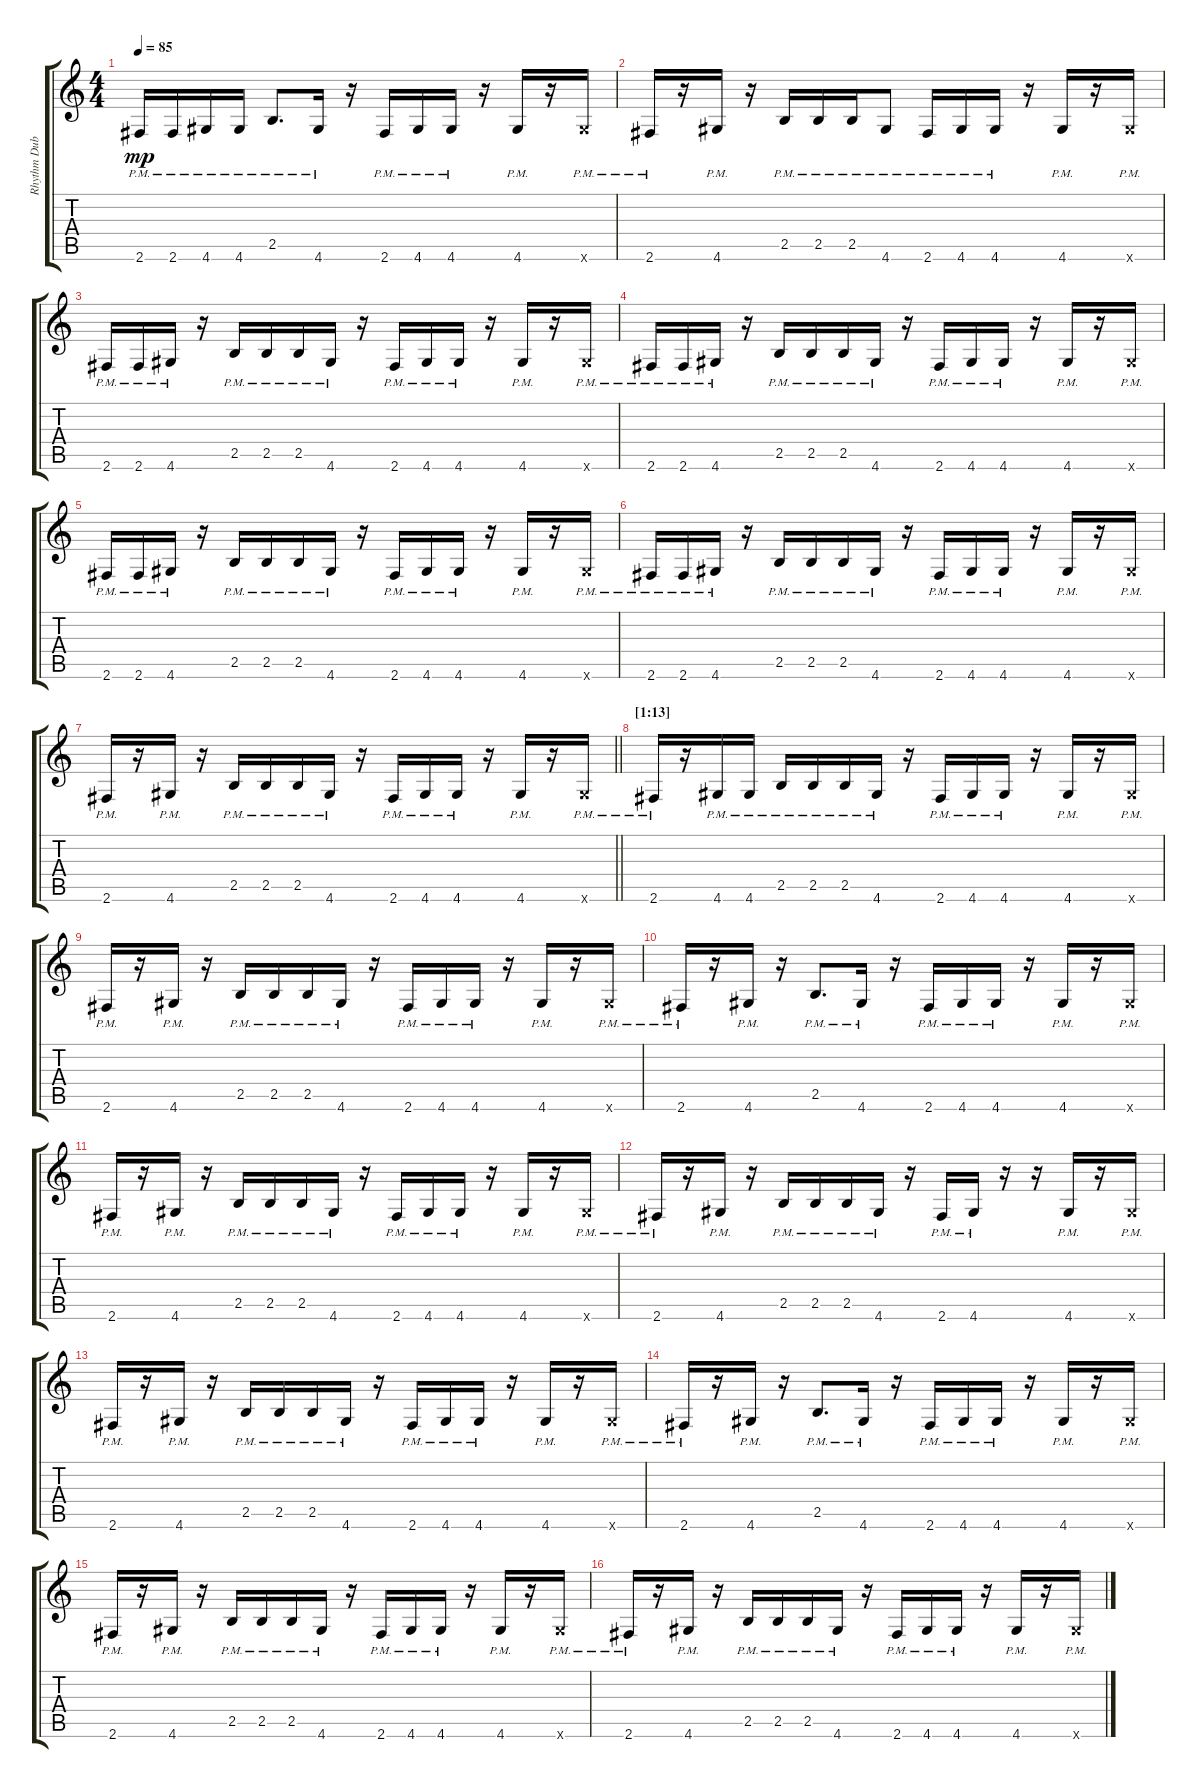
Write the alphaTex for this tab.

\track ("Rhythm Dub" "Rhythm Dub") {instrument acousticbass}
\staff {score tabs}
\tuning (E4 B3 G3 D3 A2 E2) {hide}
\ts (4 4)
\tempo 85
\clef g2
\ks c
2.6{pm}.16{dy mp} 2.6{pm}.16 4.6{pm}.16 4.6{pm}.16 2.5{pm}.8{d} 4.6{pm}.16 r.16 2.6{pm}.16 4.6{pm}.16 4.6{pm}.16 r.16 4.6{pm}.16 r.16 4.6{pm x}.16 |
2.6{pm}.16 r.16 4.6{pm}.16 r.16 2.5{pm}.16 2.5{pm}.16 2.5{pm}.16 4.6{pm}.8 2.6{pm}.16 4.6{pm}.16 4.6{pm}.16 r.16 4.6{pm}.16 r.16 4.6{pm x}.16 |
2.6{pm}.16 2.6{pm}.16 4.6{pm}.16 r.16 2.5{pm}.16 2.5{pm}.16 2.5{pm}.16 4.6{pm}.16 r.16 2.6{pm}.16 4.6{pm}.16 4.6{pm}.16 r.16 4.6{pm}.16 r.16 4.6{pm x}.16 |
2.6{pm}.16 2.6{pm}.16 4.6{pm}.16 r.16 2.5{pm}.16 2.5{pm}.16 2.5{pm}.16 4.6{pm}.16 r.16 2.6{pm}.16 4.6{pm}.16 4.6{pm}.16 r.16 4.6{pm}.16 r.16 4.6{pm x}.16 |
2.6{pm}.16 2.6{pm}.16 4.6{pm}.16 r.16 2.5{pm}.16 2.5{pm}.16 2.5{pm}.16 4.6{pm}.16 r.16 2.6{pm}.16 4.6{pm}.16 4.6{pm}.16 r.16 4.6{pm}.16 r.16 4.6{pm x}.16 |
2.6{pm}.16 2.6{pm}.16 4.6{pm}.16 r.16 2.5{pm}.16 2.5{pm}.16 2.5{pm}.16 4.6{pm}.16 r.16 2.6{pm}.16 4.6{pm}.16 4.6{pm}.16 r.16 4.6{pm}.16 r.16 4.6{pm x}.16 |
\barLineRight lightlight
2.6{pm}.16 r.16 4.6{pm}.16 r.16 2.5{pm}.16 2.5{pm}.16 2.5{pm}.16 4.6{pm}.16 r.16 2.6{pm}.16 4.6{pm}.16 4.6{pm}.16 r.16 4.6{pm}.16 r.16 4.6{pm x}.16 |
\section ("" "[1:13]")
2.6{pm}.16 r.16 4.6{pm}.16 4.6{pm}.16 2.5{pm}.16 2.5{pm}.16 2.5{pm}.16 4.6{pm}.16 r.16 2.6{pm}.16 4.6{pm}.16 4.6{pm}.16 r.16 4.6{pm}.16 r.16 4.6{pm x}.16 |
2.6{pm}.16 r.16 4.6{pm}.16 r.16 2.5{pm}.16 2.5{pm}.16 2.5{pm}.16 4.6{pm}.16 r.16 2.6{pm}.16 4.6{pm}.16 4.6{pm}.16 r.16 4.6{pm}.16 r.16 4.6{pm x}.16 |
2.6{pm}.16 r.16 4.6{pm}.16 r.16 2.5{pm}.8{d} 4.6{pm}.16 r.16 2.6{pm}.16 4.6{pm}.16 4.6{pm}.16 r.16 4.6{pm}.16 r.16 4.6{pm x}.16 |
2.6{pm}.16 r.16 4.6{pm}.16 r.16 2.5{pm}.16 2.5{pm}.16 2.5{pm}.16 4.6{pm}.16 r.16 2.6{pm}.16 4.6{pm}.16 4.6{pm}.16 r.16 4.6{pm}.16 r.16 4.6{pm x}.16 |
2.6{pm}.16 r.16 4.6{pm}.16 r.16 2.5{pm}.16 2.5{pm}.16 2.5{pm}.16 4.6{pm}.16 r.16 2.6{pm}.16 4.6{pm}.16 r.16 r.16 4.6{pm}.16 r.16 4.6{pm x}.16 |
2.6{pm}.16 r.16 4.6{pm}.16 r.16 2.5{pm}.16 2.5{pm}.16 2.5{pm}.16 4.6{pm}.16 r.16 2.6{pm}.16 4.6{pm}.16 4.6{pm}.16 r.16 4.6{pm}.16 r.16 4.6{pm x}.16 |
2.6{pm}.16 r.16 4.6{pm}.16 r.16 2.5{pm}.8{d} 4.6{pm}.16 r.16 2.6{pm}.16 4.6{pm}.16 4.6{pm}.16 r.16 4.6{pm}.16 r.16 4.6{pm x}.16 |
2.6{pm}.16 r.16 4.6{pm}.16 r.16 2.5{pm}.16 2.5{pm}.16 2.5{pm}.16 4.6{pm}.16 r.16 2.6{pm}.16 4.6{pm}.16 4.6{pm}.16 r.16 4.6{pm}.16 r.16 4.6{pm x}.16 |
2.6{pm}.16 r.16 4.6{pm}.16 r.16 2.5{pm}.16 2.5{pm}.16 2.5{pm}.16 4.6{pm}.16 r.16 2.6{pm}.16 4.6{pm}.16 4.6{pm}.16 r.16 4.6{pm}.16 r.16 4.6{pm x}.16
